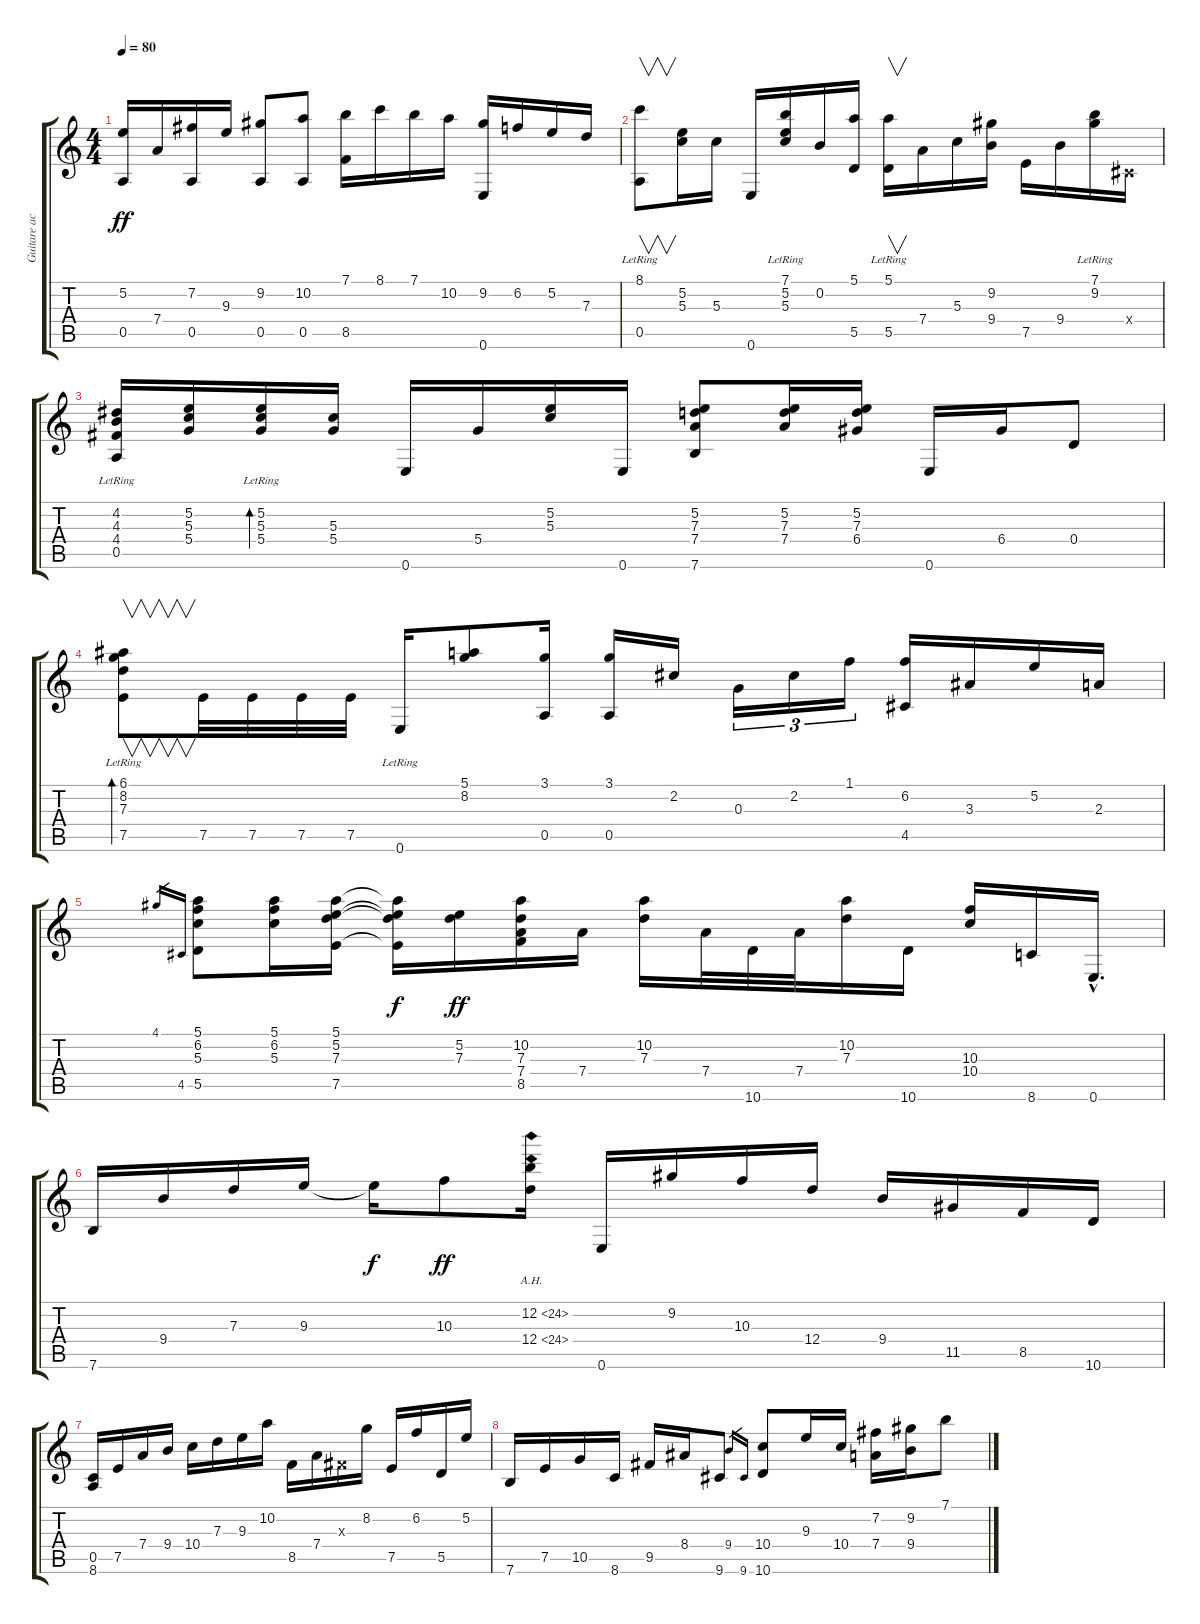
\track ("Guitare acier" "Guitare ac") {instrument acousticguitarsteel}
\staff {score tabs}
\tuning (E4 B3 G3 D3 A2 E2) {hide}
\ts (4 4)
\tempo 80
\clef g2
\ks c
(5.2 0.5).16{dy ff} 7.4.16 (7.2 0.5).16 9.3.16 (9.2 0.5).8 (10.2 0.5).8 (7.1 8.5).16 8.1.16 7.1.16 10.2.16 (9.2 0.6).16 6.2.16 5.2.16 7.3.16 |
(8.1{lr} 0.5).8{v} (5.2 5.3).16 5.3.16 0.6.16 (7.1{lr} 5.2 5.3).16 0.2.16 (5.1 5.5).16 (5.1{lr} 5.5).16{v} 7.4.16 5.3.16 (9.2 9.4).16 7.5.16 9.4.16 (7.1{lr} 9.2).16 -1.4{x}.16 |
(4.2{lr} 4.3 4.4 0.5).16 (5.2 5.3 5.4).16 (5.2{lr} 5.3 5.4).16{bd 120} (5.3 5.4).16 0.6.16 5.4.16 (5.2 5.3).16 0.6.16 (5.2 7.3 7.4 7.6).8 (5.2 7.3 7.4).16 (5.2 7.3 6.4).16 0.6.16 6.4.16 0.4.8 |
(6.1{lr} 8.2 7.3 7.5).8{v bd 120} 7.5.32 7.5.32 7.5.32 7.5.32 0.6{lr}.16 (5.1 8.2).8 (3.1 0.5).16 (3.1 0.5).16 2.2.16 0.3.16{tu (3 2)} 2.2.16{tu (3 2)} 1.1.16{tu (3 2)} (6.2 4.5).16 3.3.16 5.2.16 2.3.16 |
4.1.16{gr} 4.5.16{gr} (5.1 6.2 5.3 5.5).8 (5.1 6.2 5.3).16 (5.1 5.2 7.3 7.5).16 (5.1{t} 5.2{t} 7.3{t} 7.5{t}).16{dy f} (5.2 7.3).16{dy ff} (10.2 7.3 7.4 8.5).16 7.4.16 (10.2 7.3).16 7.4.32 10.6.32 7.4.32 (10.2 7.3).16 10.6.16 (10.3 10.4).16 8.6.16 0.6{hac}.16{d} |
7.6.16 9.4.16 7.3.16 9.3.16 9.3{t}.16{dy f} 10.3.8{dy ff} (12.2{ah 12} 12.4{ah 12}).16 0.6.16 9.2.16 10.3.16 12.4.16 9.4.16 11.5.16 8.5.16 10.6.16 |
(0.5 8.6).16 7.5.16 7.4.16 9.4.16 10.4.16 7.3.16 9.3.16 10.2.16 8.5.16 7.4.16 -1.3{x}.16 8.2.16 7.5.16 6.2.16 5.5.16 5.2.16 |
7.6.16 7.5.16 10.5.16 8.6.16 9.5.16 8.4.16 9.6.8 9.4.16{gr} 9.6.16{gr} (10.4 10.6).8 9.3.16 10.4.16 (7.2 7.4).16 (9.2 9.4).16 7.1.8
